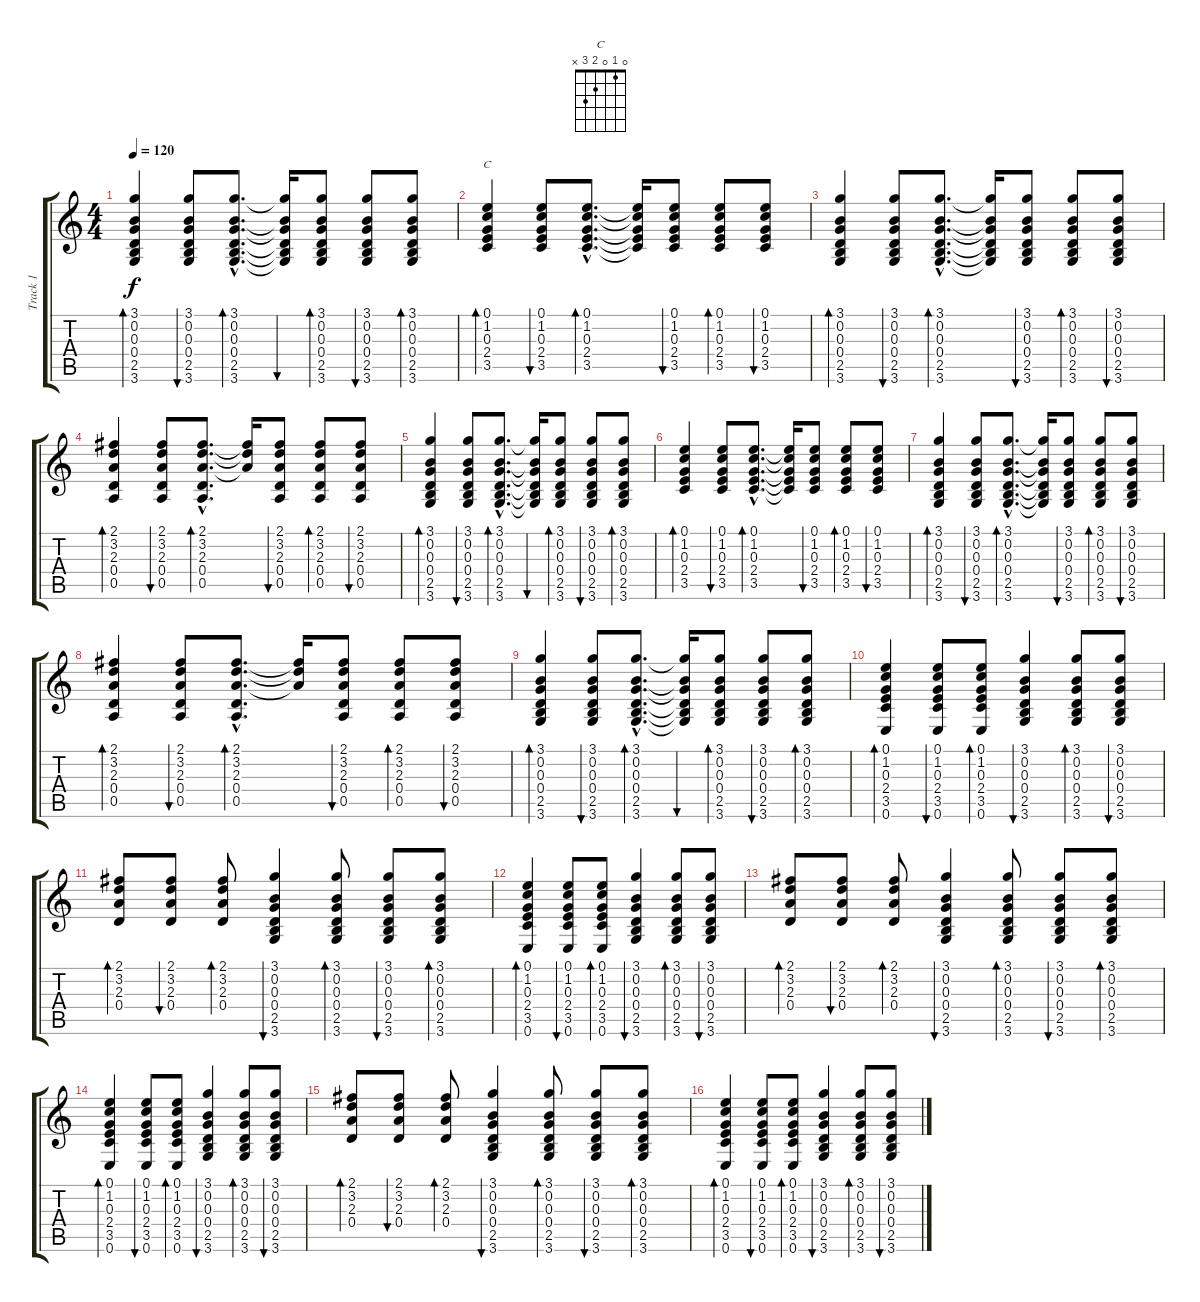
\track ("Track 1" "Track 1") {instrument acousticguitarsteel}
\staff {score tabs}
\tuning (E4 B3 G3 D3 A2 E2) {hide}
\chord ("C" 0 1 0 2 3 x)
\ts (4 4)
\tempo 120
\clef g2
\ks c
(3.1 0.2 0.3 0.4 2.5 3.6).4{bd 60 dy f} (3.1 0.2 0.3 0.4 2.5 3.6).8{bu 60} (3.1{hac} 0.2{hac} 0.3{hac} 0.4{hac} 2.5{hac} 3.6{hac}).8{d bd 60} (3.1{t} 0.2{t} 0.3{t} 0.4{t} 2.5{t} 3.6{t}).16{bu 60} (3.1 0.2 0.3 0.4 2.5 3.6).8{bd 60} (3.1 0.2 0.3 0.4 2.5 3.6).8{bu 60} (3.1 0.2 0.3 0.4 2.5 3.6).8{bd 60} |
(0.1 1.2 0.3 2.4 3.5).4{bd 60 ch "C"} (0.1 1.2 0.3 2.4 3.5).8{bu 60} (0.1{hac} 1.2{hac} 0.3{hac} 2.4{hac} 3.5{hac}).8{d bd 60} (0.1{t} 1.2{t} 0.3{t} 2.4{t} 3.5{t}).16 (0.1 1.2 0.3 2.4 3.5).8{bu 60} (0.1 1.2 0.3 2.4 3.5).8{bd 60} (0.1 1.2 0.3 2.4 3.5).8{bu 60} |
(3.1 0.2 0.3 0.4 2.5 3.6).4{bd 60} (3.1 0.2 0.3 0.4 2.5 3.6).8{bu 60} (3.1{hac} 0.2{hac} 0.3{hac} 0.4{hac} 2.5{hac} 3.6{hac}).8{d bd 60} (3.1{t} 0.2{t} 0.3{t} 0.4{t} 2.5{t} 3.6{t}).16 (3.1 0.2 0.3 0.4 2.5 3.6).8{bu 60} (3.1 0.2 0.3 0.4 2.5 3.6).8{bd 60} (3.1 0.2 0.3 0.4 2.5 3.6).8{bu 60} |
(2.1 3.2 2.3 0.4 0.5).4{bd 60} (2.1 3.2 2.3 0.4 0.5).8{bu 60} (2.1{hac} 3.2{hac} 2.3{hac} 0.4{hac} 0.5{hac}).8{d bd 60} (2.1{t} 3.2{t} 2.3{t}).16 (2.1 3.2 2.3 0.4 0.5).8{bu 60} (2.1 3.2 2.3 0.4 0.5).8{bd 60} (2.1 3.2 2.3 0.4 0.5).8{bu 60} |
(3.1 0.2 0.3 0.4 2.5 3.6).4{bd 60} (3.1 0.2 0.3 0.4 2.5 3.6).8{bu 60} (3.1{hac} 0.2{hac} 0.3{hac} 0.4{hac} 2.5{hac} 3.6{hac}).8{d bd 60} (3.1{t} 0.2{t} 0.3{t} 0.4{t} 2.5{t} 3.6{t}).16{bu 60} (3.1 0.2 0.3 0.4 2.5 3.6).8{bd 60} (3.1 0.2 0.3 0.4 2.5 3.6).8{bu 60} (3.1 0.2 0.3 0.4 2.5 3.6).8{bd 60} |
(0.1 1.2 0.3 2.4 3.5).4{bd 60} (0.1 1.2 0.3 2.4 3.5).8{bu 60} (0.1{hac} 1.2{hac} 0.3{hac} 2.4{hac} 3.5{hac}).8{d bd 60} (0.1{t} 1.2{t} 0.3{t} 2.4{t} 3.5{t}).16 (0.1 1.2 0.3 2.4 3.5).8{bu 60} (0.1 1.2 0.3 2.4 3.5).8{bd 60} (0.1 1.2 0.3 2.4 3.5).8{bu 60} |
(3.1 0.2 0.3 0.4 2.5 3.6).4{bd 60} (3.1 0.2 0.3 0.4 2.5 3.6).8{bu 60} (3.1{hac} 0.2{hac} 0.3{hac} 0.4{hac} 2.5{hac} 3.6{hac}).8{d bd 60} (3.1{t} 0.2{t} 0.3{t} 0.4{t} 2.5{t} 3.6{t}).16 (3.1 0.2 0.3 0.4 2.5 3.6).8{bu 60} (3.1 0.2 0.3 0.4 2.5 3.6).8{bd 60} (3.1 0.2 0.3 0.4 2.5 3.6).8{bu 60} |
(2.1 3.2 2.3 0.4 0.5).4{bd 60} (2.1 3.2 2.3 0.4 0.5).8{bu 60} (2.1{hac} 3.2{hac} 2.3{hac} 0.4{hac} 0.5{hac}).8{d bd 60} (2.1{t} 3.2{t} 2.3{t}).16 (2.1 3.2 2.3 0.4 0.5).8{bu 60} (2.1 3.2 2.3 0.4 0.5).8{bd 60} (2.1 3.2 2.3 0.4 0.5).8{bu 60} |
(3.1 0.2 0.3 0.4 2.5 3.6).4{bd 60} (3.1 0.2 0.3 0.4 2.5 3.6).8{bu 60} (3.1{hac} 0.2{hac} 0.3{hac} 0.4{hac} 2.5{hac} 3.6{hac}).8{d bd 60} (3.1{t} 0.2{t} 0.3{t} 0.4{t} 2.5{t} 3.6{t}).16{bu 60} (3.1 0.2 0.3 0.4 2.5 3.6).8{bd 60} (3.1 0.2 0.3 0.4 2.5 3.6).8{bu 60} (3.1 0.2 0.3 0.4 2.5 3.6).8{bd 60} |
(0.1 1.2 0.3 2.4 3.5 0.6).4{bd 60} (0.1 1.2 0.3 2.4 3.5 0.6).8{bu 60} (0.1 1.2 0.3 2.4 3.5 0.6).8{bd 60} (3.1 0.2 0.3 0.4 2.5 3.6).4{bu 60} (3.1 0.2 0.3 0.4 2.5 3.6).8{bd 60} (3.1 0.2 0.3 0.4 2.5 3.6).8{bu 60} |
(2.1 3.2 2.3 0.4).8{bd 60} (2.1 3.2 2.3 0.4).8{bu 60} (2.1 3.2 2.3 0.4).8{bd 60} (3.1 0.2 0.3 0.4 2.5 3.6).4{bu 60} (3.1 0.2 0.3 0.4 2.5 3.6).8{bd 60} (3.1 0.2 0.3 0.4 2.5 3.6).8{bu 60} (3.1 0.2 0.3 0.4 2.5 3.6).8{bd 60} |
(0.1 1.2 0.3 2.4 3.5 0.6).4{bd 60} (0.1 1.2 0.3 2.4 3.5 0.6).8{bu 60} (0.1 1.2 0.3 2.4 3.5 0.6).8{bd 60} (3.1 0.2 0.3 0.4 2.5 3.6).4{bu 60} (3.1 0.2 0.3 0.4 2.5 3.6).8{bd 60} (3.1 0.2 0.3 0.4 2.5 3.6).8{bu 60} |
(2.1 3.2 2.3 0.4).8{bd 60} (2.1 3.2 2.3 0.4).8{bu 60} (2.1 3.2 2.3 0.4).8{bd 60} (3.1 0.2 0.3 0.4 2.5 3.6).4{bu 60} (3.1 0.2 0.3 0.4 2.5 3.6).8{bd 60} (3.1 0.2 0.3 0.4 2.5 3.6).8{bu 60} (3.1 0.2 0.3 0.4 2.5 3.6).8{bd 60} |
(0.1 1.2 0.3 2.4 3.5 0.6).4{bd 60} (0.1 1.2 0.3 2.4 3.5 0.6).8{bu 60} (0.1 1.2 0.3 2.4 3.5 0.6).8{bd 60} (3.1 0.2 0.3 0.4 2.5 3.6).4{bu 60} (3.1 0.2 0.3 0.4 2.5 3.6).8{bd 60} (3.1 0.2 0.3 0.4 2.5 3.6).8{bu 60} |
(2.1 3.2 2.3 0.4).8{bd 60} (2.1 3.2 2.3 0.4).8{bu 60} (2.1 3.2 2.3 0.4).8{bd 60} (3.1 0.2 0.3 0.4 2.5 3.6).4{bu 60} (3.1 0.2 0.3 0.4 2.5 3.6).8{bd 60} (3.1 0.2 0.3 0.4 2.5 3.6).8{bu 60} (3.1 0.2 0.3 0.4 2.5 3.6).8{bd 60} |
(0.1 1.2 0.3 2.4 3.5 0.6).4{bd 60} (0.1 1.2 0.3 2.4 3.5 0.6).8{bu 60} (0.1 1.2 0.3 2.4 3.5 0.6).8{bd 60} (3.1 0.2 0.3 0.4 2.5 3.6).4{bu 60} (3.1 0.2 0.3 0.4 2.5 3.6).8{bd 60} (3.1 0.2 0.3 0.4 2.5 3.6).8{bu 60}
